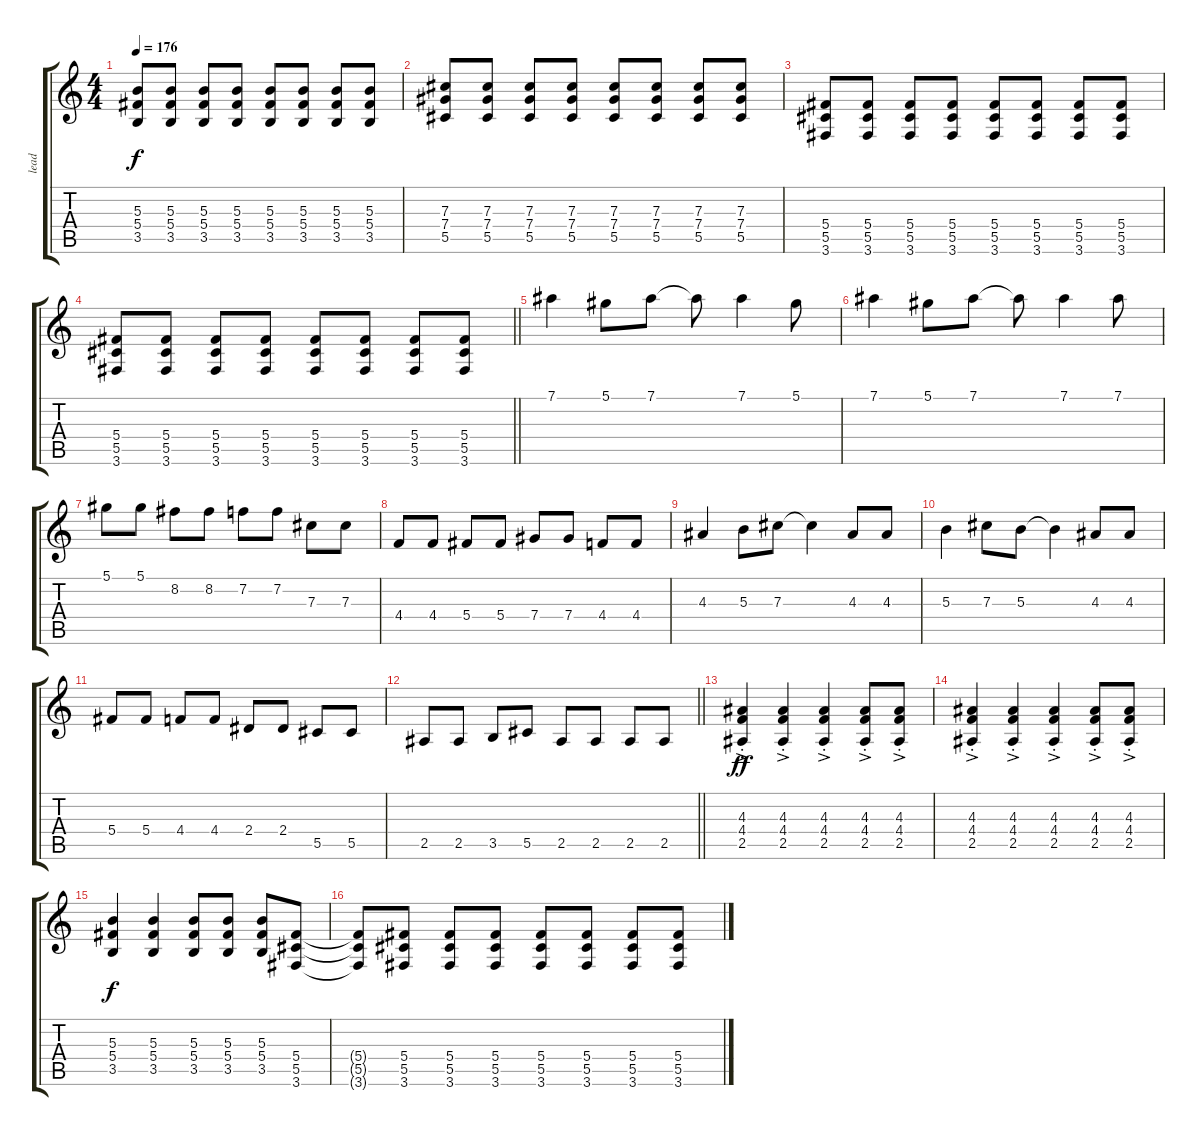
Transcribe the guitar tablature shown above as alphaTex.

\track ("lead" "lead") {instrument overdrivenguitar}
\staff {score tabs}
\tuning (Eb4 Bb3 Gb3 Db3 Ab2 Eb2) {hide}
\ts (4 4)
\tempo 176
\clef g2
\ks c
(5.3 5.4 3.5).8{dy f} (5.3 5.4 3.5).8 (5.3 5.4 3.5).8 (5.3 5.4 3.5).8 (5.3 5.4 3.5).8 (5.3 5.4 3.5).8 (5.3 5.4 3.5).8 (5.3 5.4 3.5).8 |
(7.3 7.4 5.5).8 (7.3 7.4 5.5).8 (7.3 7.4 5.5).8 (7.3 7.4 5.5).8 (7.3 7.4 5.5).8 (7.3 7.4 5.5).8 (7.3 7.4 5.5).8 (7.3 7.4 5.5).8 |
(5.4 5.5 3.6).8 (5.4 5.5 3.6).8 (5.4 5.5 3.6).8 (5.4 5.5 3.6).8 (5.4 5.5 3.6).8 (5.4 5.5 3.6).8 (5.4 5.5 3.6).8 (5.4 5.5 3.6).8 |
\barLineRight lightlight
(5.4 5.5 3.6).8 (5.4 5.5 3.6).8 (5.4 5.5 3.6).8 (5.4 5.5 3.6).8 (5.4 5.5 3.6).8 (5.4 5.5 3.6).8 (5.4 5.5 3.6).8 (5.4 5.5 3.6).8 |
7.1.4 5.1.8 7.1.8 7.1{t}.8 7.1.4 5.1.8 |
7.1.4 5.1.8 7.1.8 7.1{t}.8 7.1.4 7.1.8 |
5.1.8 5.1.8 8.2.8 8.2.8 7.2.8 7.2.8 7.3.8 7.3.8 |
4.4.8 4.4.8 5.4.8 5.4.8 7.4.8 7.4.8 4.4.8 4.4.8 |
4.3.4 5.3.8 7.3.8 7.3{t}.4 4.3.8 4.3.8 |
5.3.4 7.3.8 5.3.8 5.3{t}.4 4.3.8 4.3.8 |
5.4.8 5.4.8 4.4.8 4.4.8 2.4.8 2.4.8 5.5.8 5.5.8 |
\barLineRight lightlight
2.5.8 2.5.8 3.5.8 5.5.8 2.5.8 2.5.8 2.5.8 2.5.8 |
(4.3 4.4 2.5{ac st}).4{dy ff} (4.3 4.4 2.5{ac st}).4 (4.3 4.4 2.5{ac st}).4 (4.3 4.4 2.5{ac st}).8 (4.3 4.4 2.5{ac st}).8 |
(4.3 4.4 2.5{ac st}).4 (4.3 4.4 2.5{ac st}).4 (4.3 4.4 2.5{ac st}).4 (4.3 4.4 2.5{ac st}).8 (4.3 4.4 2.5{ac st}).8 |
(5.3 5.4 3.5).4{dy f} (5.3 5.4 3.5).4 (5.3 5.4 3.5).8 (5.3 5.4 3.5).8 (5.3 5.4 3.5).8 (5.4 5.5 3.6).8 |
(5.4{t} 5.5{t} 3.6{t}).8 (5.4 5.5 3.6).8 (5.4 5.5 3.6).8 (5.4 5.5 3.6).8 (5.4 5.5 3.6).8 (5.4 5.5 3.6).8 (5.4 5.5 3.6).8 (5.4 5.5 3.6).8
